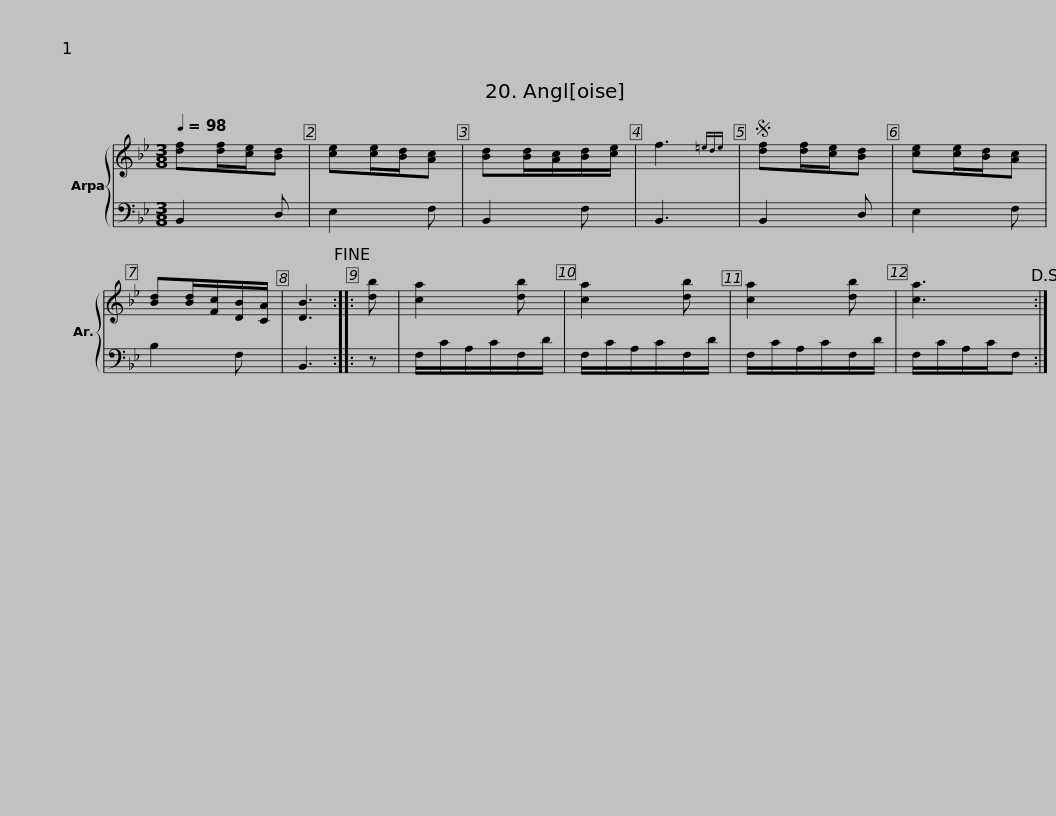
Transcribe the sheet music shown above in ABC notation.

X:1
%%score { 1 | 2 }
L:1/8
Q:1/4=98
M:3/8
I:linebreak $
K:Bb
V:1 treble
V:2 bass
V:1
 [df][df]/[ce]/[Bd] | [ce][ce]/[Bd]/[Ac] | [Bd][Bd]/[Ac]/[Bd]/[ce]/ | f3{=ede} |S [df][df]/[ce]/[Bd] | %5
 [ce][ce]/[Bd]/[Ac] | [Bd][Bd]/[Fc]/[DB]/[CA]/ | [DB]3!fine! :: [db] | [ca]2 [db] |$ %10
 [ca]2 [db] | [ca]2 [db] | [ca]3!D.S.! :| %13
V:2
 B,,2 D, | E,2 F, | B,,2 F, | B,,3 | B,,2 D, | %5
 E,2 F, | B,2 F, | B,,3 :: z | F,/C/A,/C/F,/D/ |$ %10
 F,/C/A,/C/F,/D/ | F,/C/A,/C/F,/D/ | F,/C/A,/C/F, :| %13
